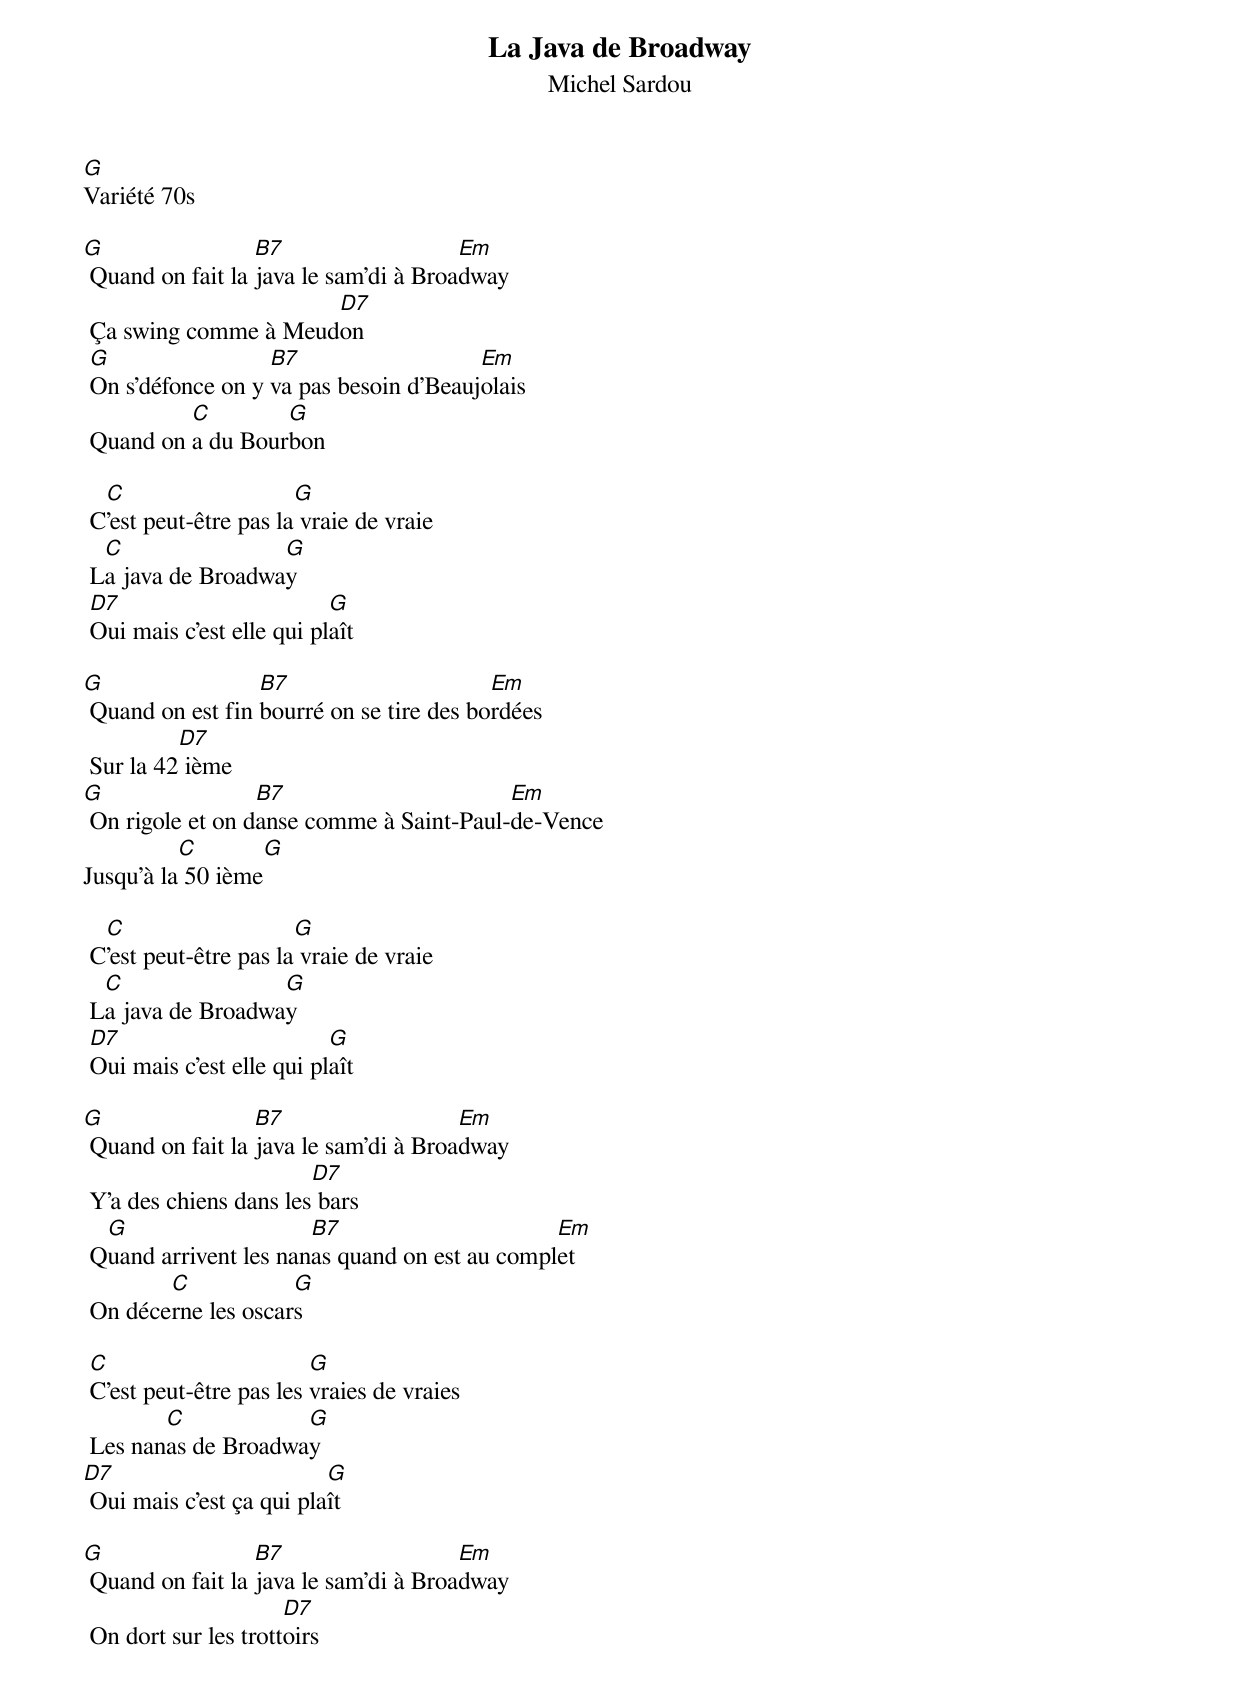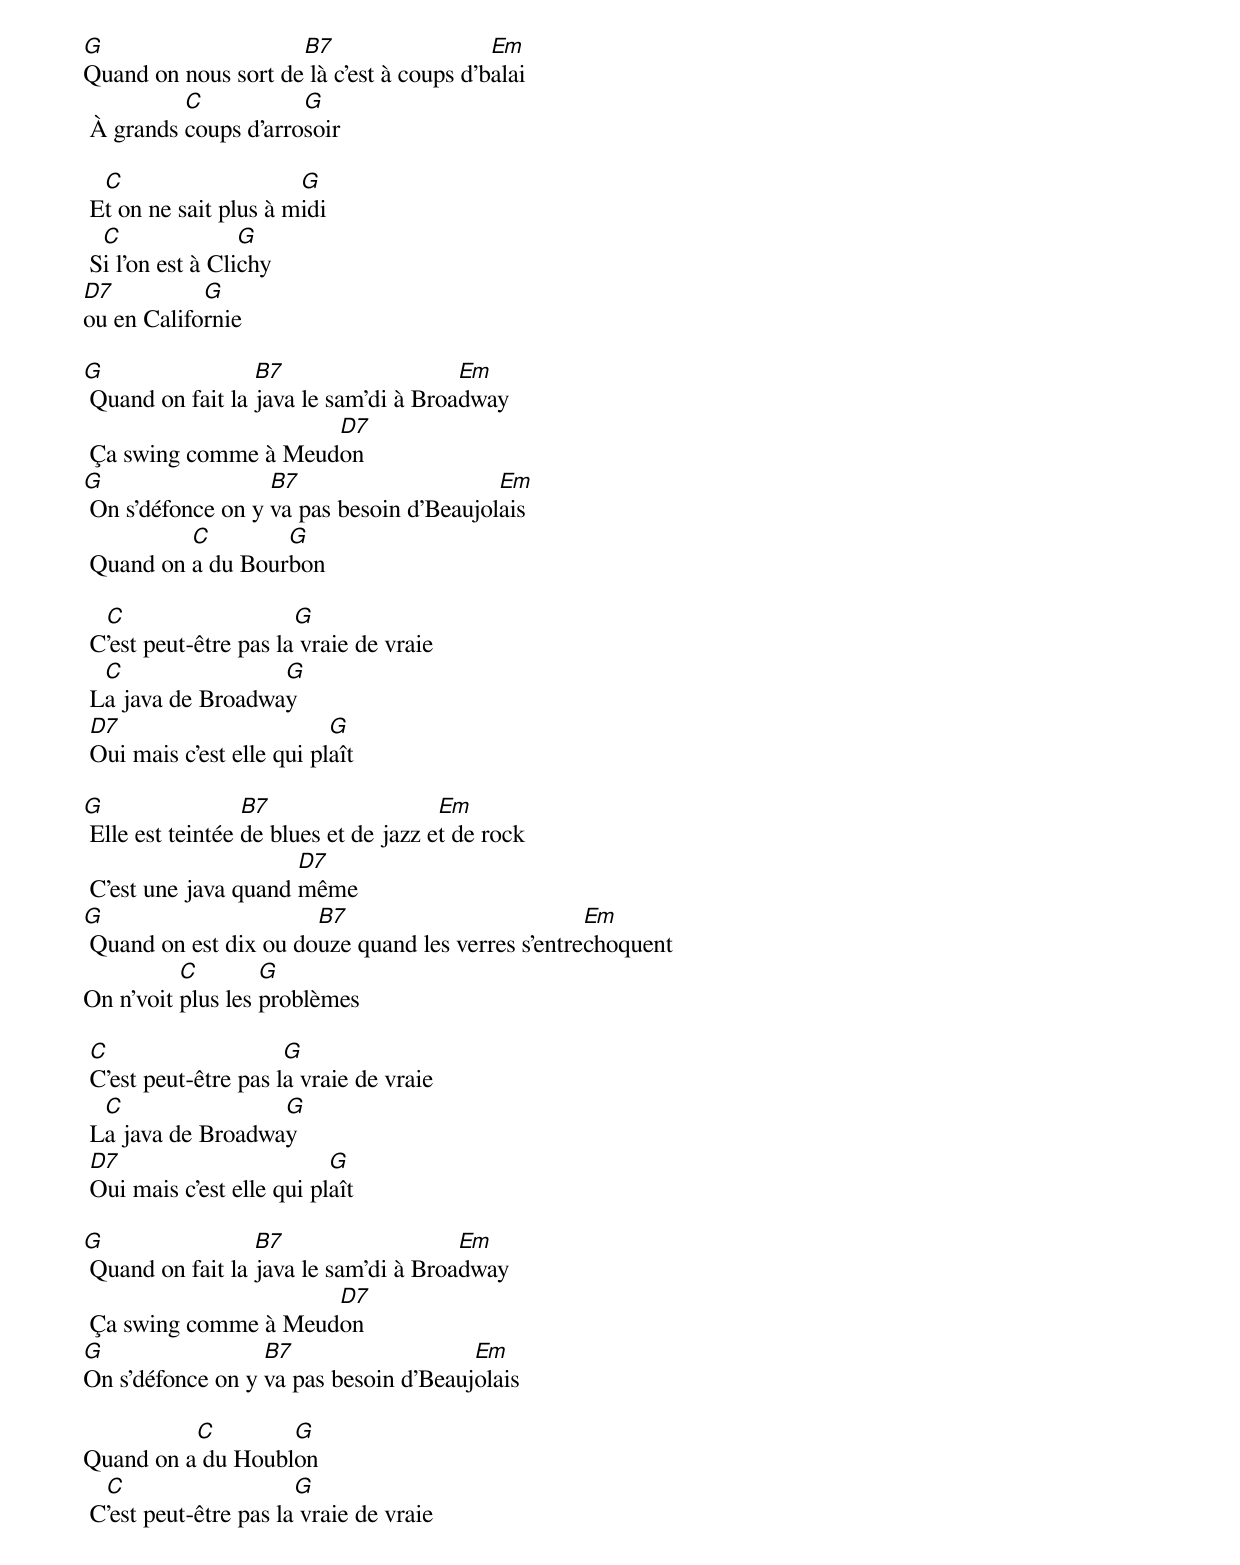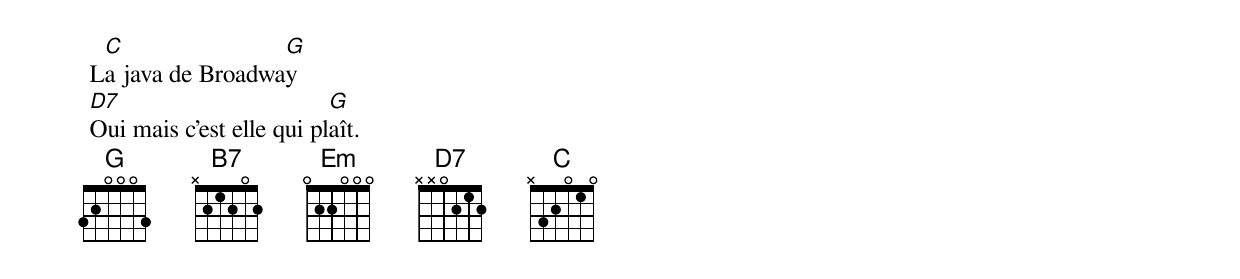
La Java de Broadway
Michel Sardou
G
Variété 70s

G                 B7                   Em
 Quand on fait la java le sam'di à Broadway
                      D7
 Ça swing comme à Meudon
 G                 B7                   Em
 On s'défonce on y va pas besoin d'Beaujolais
          C        G
 Quand on a du Bourbon

  C                    G
 C'est peut-être pas la vraie de vraie
  C                G
 La java de Broadway
 D7                        G
 Oui mais c'est elle qui plaît

G                 B7                      Em
 Quand on est fin bourré on se tire des bordées
          D7
 Sur la 42 ième
G                 B7                      Em
 On rigole et on danse comme à Saint-Paul-de-Vence
          C       G
Jusqu'à la 50 ième

  C                    G
 C'est peut-être pas la vraie de vraie
  C                G
 La java de Broadway
 D7                        G
 Oui mais c'est elle qui plaît

G                 B7                   Em
 Quand on fait la java le sam'di à Broadway
                        D7
 Y'a des chiens dans les bars
  G                    B7                      Em
 Quand arrivent les nanas quand on est au complet
        C            G
 On décerne les oscars

 C                       G
 C'est peut-être pas les vraies de vraies
        C            G
 Les nanas de Broadway
D7                        G
 Oui mais c'est ça qui plaît

G                 B7                   Em
 Quand on fait la java le sam'di à Broadway
                      D7
 On dort sur les trottoirs
G                    B7                   Em
Quand on nous sort de là c'est à coups d'balai
          C           G
 À grands coups d'arrosoir

  C                    G
 Et on ne sait plus à midi
  C               G
 Si l'on est à Clichy
D7          G
ou en Californie

G                 B7                   Em
 Quand on fait la java le sam'di à Broadway
                      D7
 Ça swing comme à Meudon
G                  B7                     Em
 On s'défonce on y va pas besoin d'Beaujolais
          C        G
 Quand on a du Bourbon

  C                    G
 C'est peut-être pas la vraie de vraie
  C                G
 La java de Broadway
 D7                        G
 Oui mais c'est elle qui plaît

G                 B7                   Em
 Elle est teintée de blues et de jazz et de rock
                      D7
 C'est une java quand même
G                      B7                          Em
 Quand on est dix ou douze quand les verres s'entrechoquent
          C        G
On n'voit plus les problèmes

 C                    G
 C'est peut-être pas la vraie de vraie
  C                G
 La java de Broadway
 D7                        G
 Oui mais c'est elle qui plaît

G                 B7                   Em
 Quand on fait la java le sam'di à Broadway
                      D7
 Ça swing comme à Meudon
G                 B7                   Em
On s'défonce on y va pas besoin d'Beaujolais

          C        G
Quand on a du Houblon
  C                    G
 C'est peut-être pas la vraie de vraie
  C                G
 La java de Broadway
 D7                        G
 Oui mais c'est elle qui plaît.
